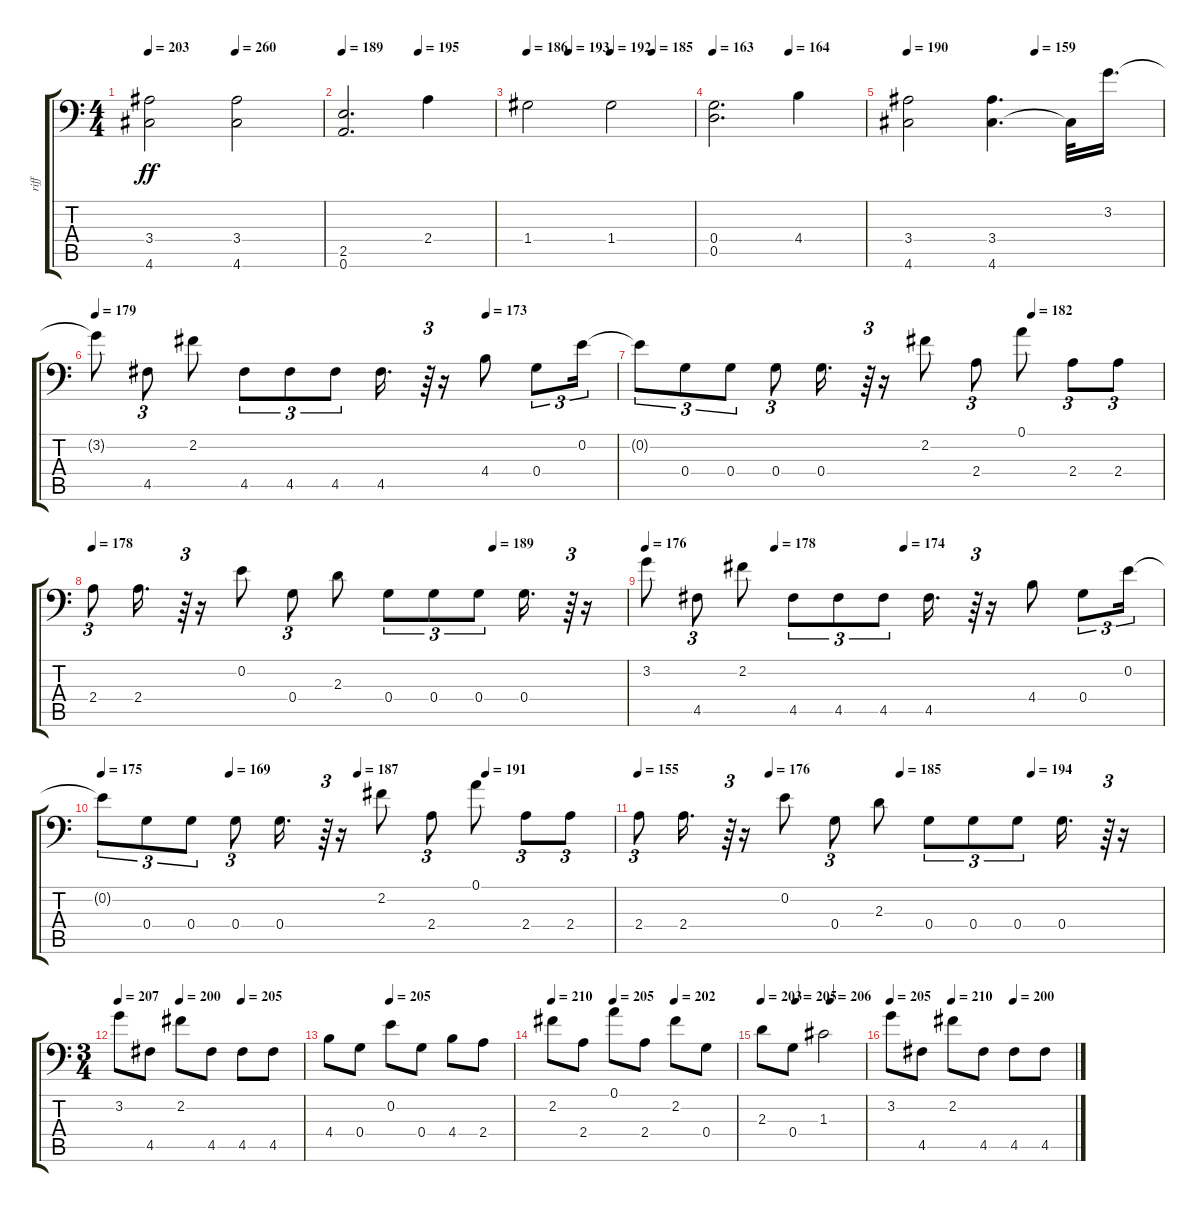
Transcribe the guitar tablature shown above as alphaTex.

\track ("riff" "riff") {instrument distortionguitar}
\staff {score tabs}
\tuning (A3 E3 C3 G2 D2 A1) {hide}
\ts (4 4)
\tempo 203
\tempo (260 0.5)
\clef f4
\ks c
(3.4 4.6).2{dy ff} (3.4 4.6).2 |
\tempo 189
\tempo (195 0.5)
(2.5 0.6).2{d} 2.4.4 |
\tempo 186
\tempo (193 0.25)
\tempo (192 0.5)
\tempo (185 0.75)
1.4.2 1.4.2 |
\tempo 163
\tempo (164 0.5)
(0.4 0.5).2{d} 4.4.4 |
\tempo 190
\tempo (159 0.5)
(3.4 4.6).2 (3.4 4.6).4{d} 4.6{t}.32 3.2.16{d} |
\tempo 179
\tempo (173 0.75)
3.2{t}.8 4.5.8{tu (3 2)} 2.2.8 4.5.8{tu (3 2)} 4.5.8{tu (3 2)} 4.5.8{tu (3 2)} 4.5.16{d} r.64{tu (3 2)} r.16 4.4.8 0.4.8{tu (3 2)} 0.2.16{tu (3 2)} |
\tempo (182 0.75)
0.2{t}.8{tu (3 2)} 0.4.8{tu (3 2)} 0.4.8{tu (3 2)} 0.4.8{tu (3 2)} 0.4.16{d} r.64{tu (3 2)} r.16 2.2.8 2.4.8{tu (3 2)} 0.1.8 2.4.8{tu (3 2)} 2.4.8{tu (3 2)} |
\tempo 178
\tempo (189 0.75)
2.4.8{tu (3 2)} 2.4.16{d} r.64{tu (3 2)} r.16 0.2.8 0.4.8{tu (3 2)} 2.3.8 0.4.8{tu (3 2)} 0.4.8{tu (3 2)} 0.4.8{tu (3 2)} 0.4.16{d} r.64{tu (3 2)} r.16 |
\tempo 176
\tempo (178 0.25)
\tempo (174 0.5)
3.2.8 4.5.8{tu (3 2)} 2.2.8 4.5.8{tu (3 2)} 4.5.8{tu (3 2)} 4.5.8{tu (3 2)} 4.5.16{d} r.64{tu (3 2)} r.16 4.4.8 0.4.8{tu (3 2)} 0.2.16{tu (3 2)} |
\tempo 175
\tempo (169 0.25)
\tempo (187 0.5)
\tempo (191 0.75)
0.2{t}.8{tu (3 2)} 0.4.8{tu (3 2)} 0.4.8{tu (3 2)} 0.4.8{tu (3 2)} 0.4.16{d} r.64{tu (3 2)} r.16 2.2.8 2.4.8{tu (3 2)} 0.1.8 2.4.8{tu (3 2)} 2.4.8{tu (3 2)} |
\tempo 155
\tempo (176 0.25)
\tempo (185 0.5)
\tempo (194 0.75)
2.4.8{tu (3 2)} 2.4.16{d} r.64{tu (3 2)} r.16 0.2.8 0.4.8{tu (3 2)} 2.3.8 0.4.8{tu (3 2)} 0.4.8{tu (3 2)} 0.4.8{tu (3 2)} 0.4.16{d} r.64{tu (3 2)} r.16 |
\ts (3 4)
\tempo 207
\tempo (200 0.3333333333333333)
\tempo (205 0.6666666666666666)
3.2.8 4.5.8 2.2.8 4.5.8 4.5.8 4.5.8 |
\tempo (205 0.3333333333333333)
4.4.8 0.4.8 0.2.8 0.4.8 4.4.8 2.4.8 |
\tempo 210
\tempo (205 0.3333333333333333)
\tempo (202 0.6666666666666666)
2.2.8 2.4.8 0.1.8 2.4.8 2.2.8 0.4.8 |
\tempo 203
\tempo (205 0.3333333333333333)
\tempo (206 0.6666666666666666)
2.3.8 0.4.8 1.3.2 |
\tempo 205
\tempo (210 0.3333333333333333)
\tempo (200 0.6666666666666666)
3.2.8 4.5.8 2.2.8 4.5.8 4.5.8 4.5.8
